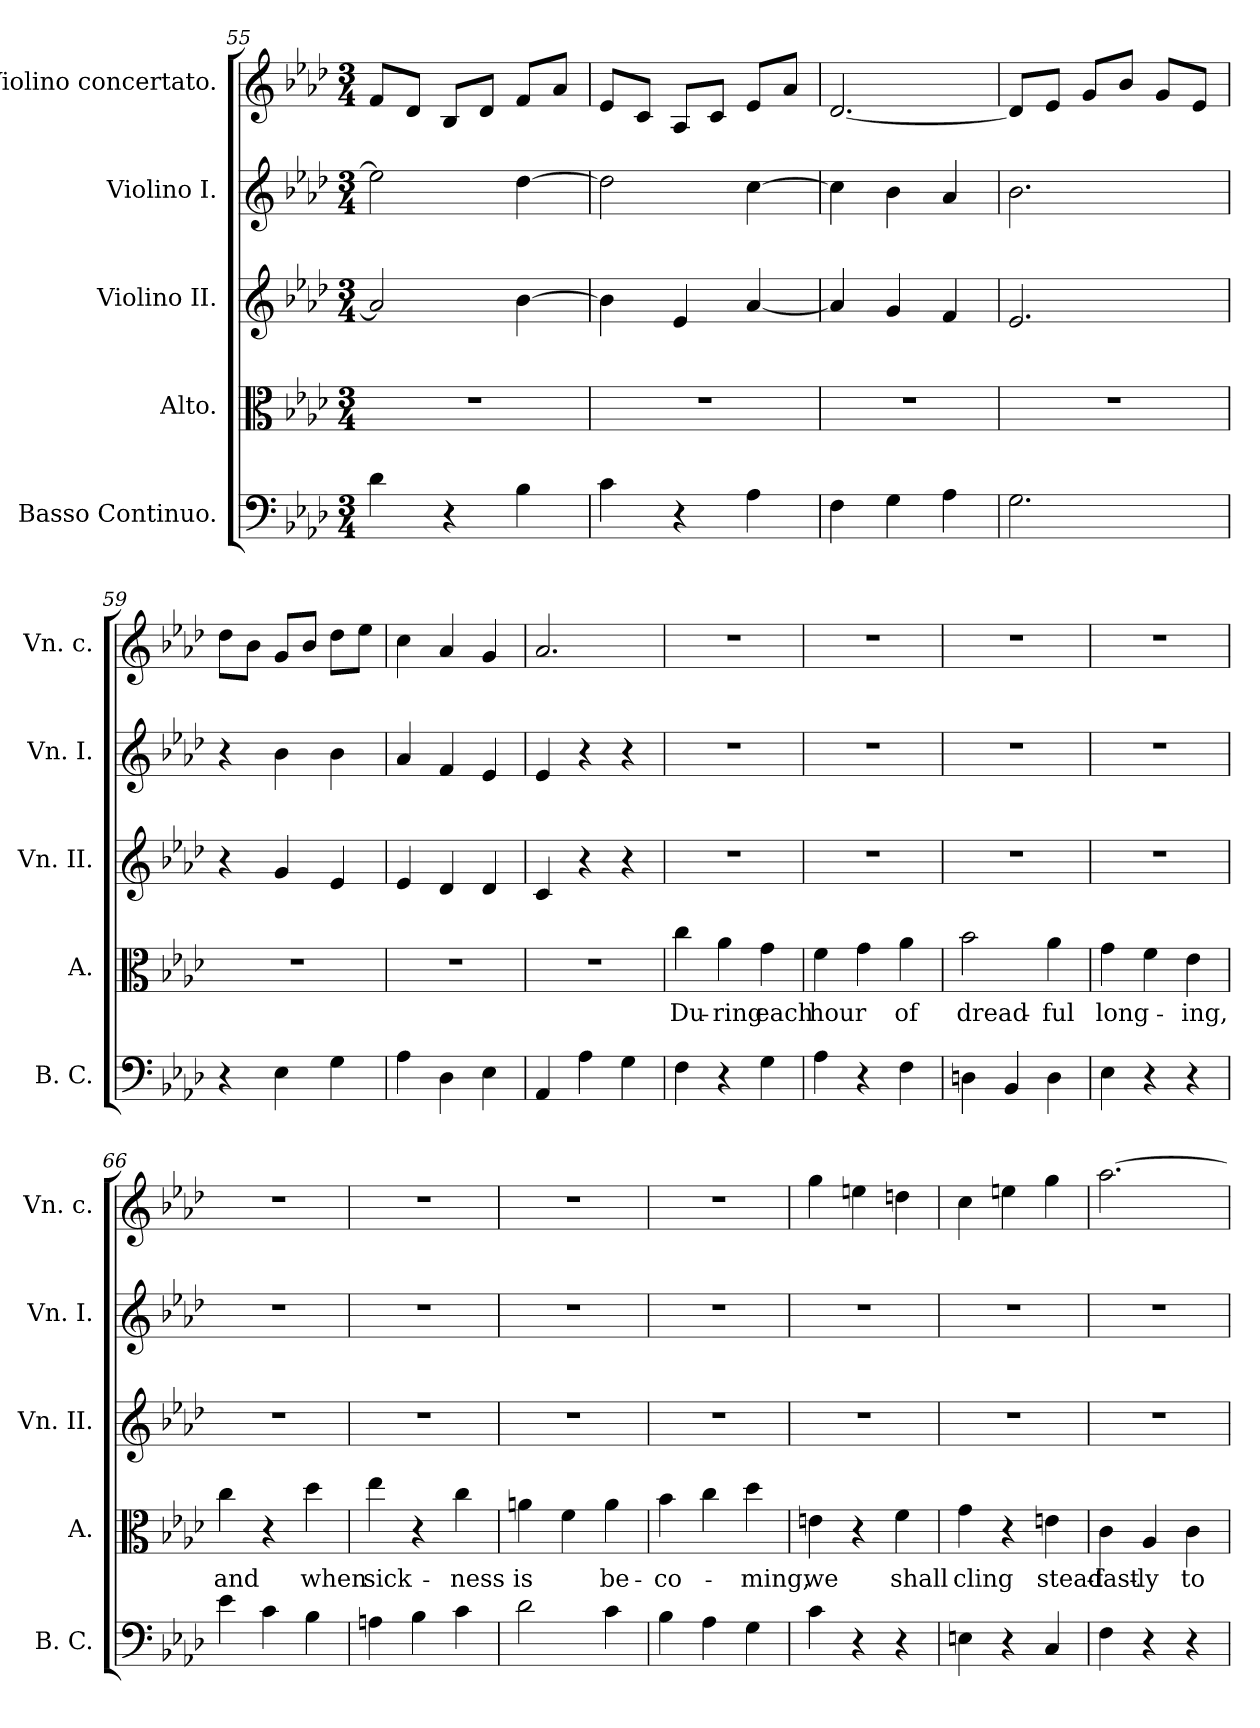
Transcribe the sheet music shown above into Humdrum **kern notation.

**kern	**kern	**text	**kern	**kern	**kern
*part5	*part4	*part4	*part3	*part2	*part1
*staff5	*staff4	*staff4	*staff3	*staff2	*staff1
*I"Basso Continuo.	*I"Alto.	*	*I"Violino II.	*I"Violino I.	*I"Violino concertato.
*I'B. C.	*I'A.	*	*I'Vn. II.	*I'Vn. I.	*I'Vn. c.
*clefF4	*clefC3	*	*clefG2	*clefG2	*clefG2
*k[b-e-a-d-]	*k[b-e-a-d-]	*	*k[b-e-a-d-]	*k[b-e-a-d-]	*k[b-e-a-d-]
*M3/4	*M3/4	*	*M3/4	*M3/4	*M3/4
=55	=55	=55	=55	=55	=55
4d-\	2.r	.	2a-/]	2ee-\]	8f/L
.	.	.	.	.	8d-/J
4r	.	.	.	.	8B-/L
.	.	.	.	.	8d-/J
4B-\	.	.	[4b-\	[4dd-\	8f/L
.	.	.	.	.	8a-/J
=56	=56	=56	=56	=56	=56
4c\	2.r	.	4b-\]	2dd-\]	8e-/L
.	.	.	.	.	8c/J
4r	.	.	4e-/	.	8A-/L
.	.	.	.	.	8c/J
4A-\	.	.	[4a-/	[4cc\	8e-/L
.	.	.	.	.	8a-/J
=57	=57	=57	=57	=57	=57
4F\	2.r	.	4a-/]	4cc\]	[2.d-/
4G\	.	.	4g/	4b-\	.
4A-\	.	.	4f/	4a-/	.
=58	=58	=58	=58	=58	=58
2.G\	2.r	.	2.e-/	2.b-\	8d-/L]
.	.	.	.	.	8e-/J
.	.	.	.	.	8g/L
.	.	.	.	.	8b-/J
.	.	.	.	.	8g/L
.	.	.	.	.	8e-/J
=59	=59	=59	=59	=59	=59
4r	2.r	.	4r	4r	8dd-\L
.	.	.	.	.	8b-\J
4E-\	.	.	4g/	4b-\	8g/L
.	.	.	.	.	8b-/J
4G\	.	.	4e-/	4b-\	8dd-\L
.	.	.	.	.	8ee-\J
=60	=60	=60	=60	=60	=60
4A-\	2.r	.	4e-/	4a-/	4cc\
4D-\	.	.	4d-/	4f/	4a-/
4E-\	.	.	4d-/	4e-/	4g/
=61	=61	=61	=61	=61	=61
4AA-/	2.r	.	4c/	4e-/	2.a-/
4A-\	.	.	4r	4r	.
4G\	.	.	4r	4r	.
=62	=62	=62	=62	=62	=62
!	!	!LO:LY:b	!	!	!
4F\	4cc\	Du-	2.r	2.r	2.r
!	!	!LO:LY:b	!	!	!
4r	4a-\	-ring	.	.	.
!	!	!LO:LY:b	!	!	!
4G\	4g\	each	.	.	.
=63	=63	=63	=63	=63	=63
!	!	!LO:LY:b	!	!	!
4A-\	4f\	hour	2.r	2.r	2.r
4r	4g\	.	.	.	.
!	!	!LO:LY:b	!	!	!
4F\	4a-\	of	.	.	.
=64	=64	=64	=64	=64	=64
!	!	!LO:LY:b	!	!	!
4Dn\	2b-\	dread-	2.r	2.r	2.r
4BB-/	.	.	.	.	.
!	!	!LO:LY:b	!	!	!
4D\	4a-\	-ful	.	.	.
=65	=65	=65	=65	=65	=65
!	!	!LO:LY:b	!	!	!
4E-\	4g\	long-	2.r	2.r	2.r
4r	4f\	.	.	.	.
!	!	!LO:LY:b	!	!	!
4r	4e-\	-ing,	.	.	.
=66	=66	=66	=66	=66	=66
!	!	!LO:LY:b	!	!	!
4e-\	4cc\	and	2.r	2.r	2.r
4c\	4r	.	.	.	.
!	!	!LO:LY:b	!	!	!
4B-\	4dd-\	when	.	.	.
=67	=67	=67	=67	=67	=67
!	!	!LO:LY:b	!	!	!
4An\	4ee-\	sick-	2.r	2.r	2.r
4B-\	4r	.	.	.	.
!	!	!LO:LY:b	!	!	!
4c\	4cc\	-ness	.	.	.
=68	=68	=68	=68	=68	=68
!	!	!LO:LY:b	!	!	!
2d-\	4an\	-is	2.r	2.r	2.r
.	4f\	.	.	.	.
!	!	!LO:LY:b	!	!	!
4c\	4a\	be-	.	.	.
=69	=69	=69	=69	=69	=69
!	!	!LO:LY:b	!	!	!
4B-\	4b-\	-co-	2.r	2.r	2.r
4A-\	4cc\	.	.	.	.
!	!	!LO:LY:b	!	!	!
4G\	4dd-\	-ming,	.	.	.
=70	=70	=70	=70	=70	=70
!	!	!LO:LY:b	!	!	!
4c\	4en\	we	2.r	2.r	4gg\
4r	4r	.	.	.	4een\
!	!	!LO:LY:b	!	!	!
4r	4f\	shall	.	.	4ddn\
=71	=71	=71	=71	=71	=71
!	!	!LO:LY:b	!	!	!
4En\	4g\	cling	2.r	2.r	4cc\
4r	4r	.	.	.	4een\
!	!	!LO:LY:b	!	!	!
4C/	4en\	stead-	.	.	4gg\
=72	=72	=72	=72	=72	=72
!	!	!LO:LY:b	!	!	!
4F\	4c\	-fast-	2.r	2.r	[2.aa-\
!	!	!LO:LY:b	!	!	!
4r	4A-/	-ly	.	.	.
!	!	!LO:LY:b	!	!	!
4r	4c\	to	.	.	.
=	=	=	=	=	=
*-	*-	*-	*-	*-	*-
